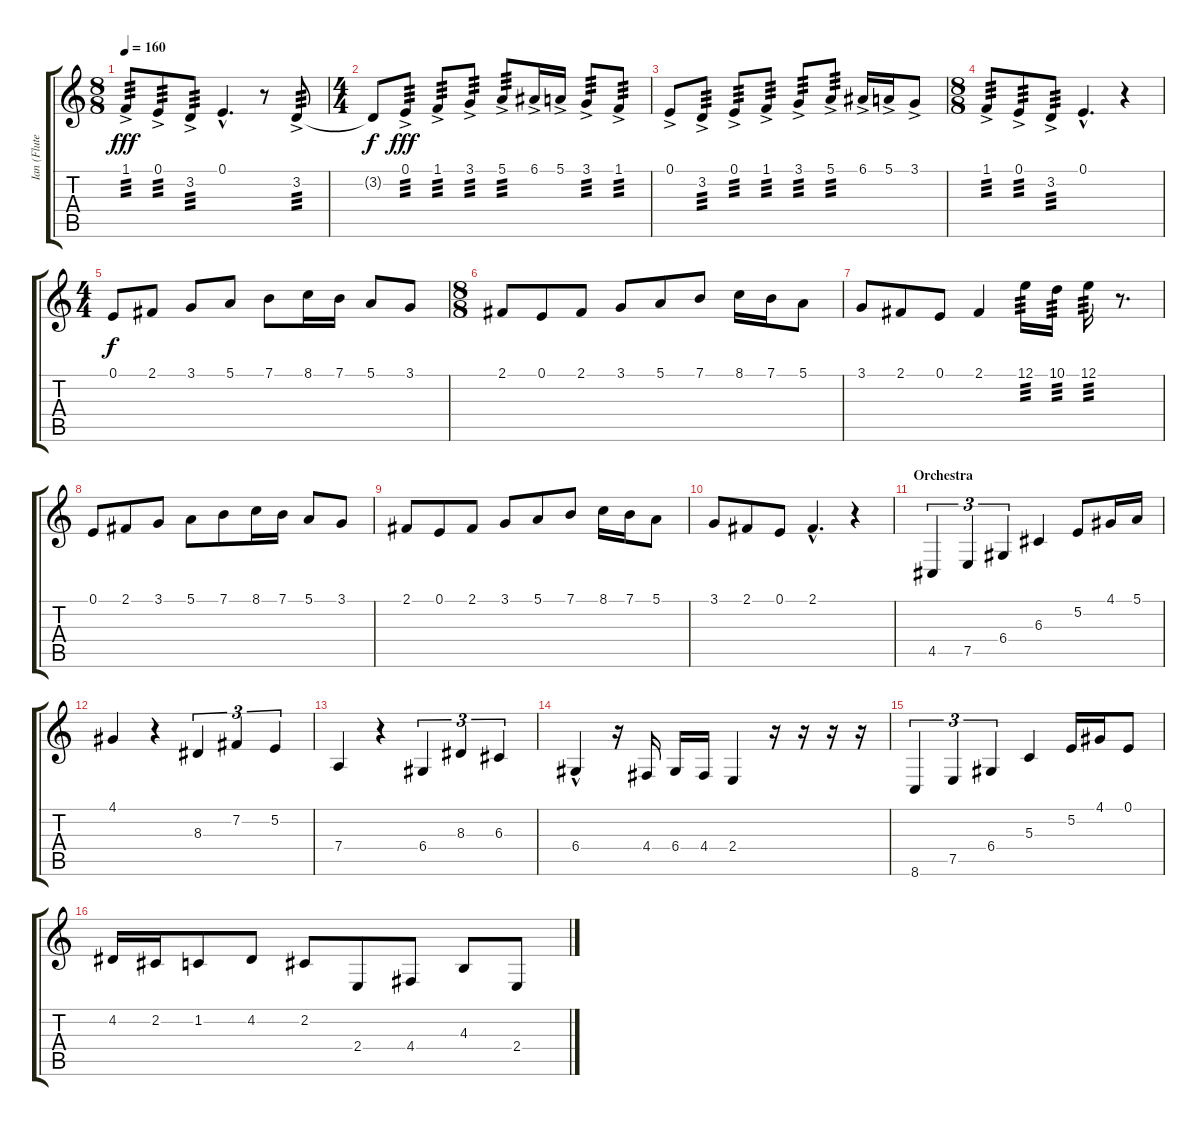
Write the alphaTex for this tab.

\track ("Ian (Flute) " "Ian (Flute") {instrument flute}
\staff {score tabs}
\tuning (E4 B3 G3 D3 A2 E2) {hide}
\ts (8 8)
\tempo 160
\clef g2
\ks c
1.1{ac}.8{tp 3 dy fff} 0.1{ac}.8{tp 3} 3.2{ac}.8{tp 3} 0.1{hac}.4{d} r.8 3.2{ac}.8{tp 3} |
\ts (4 4)
3.2{t}.8{dy f} 0.1{ac}.8{tp 3 dy fff} 1.1{ac}.8{tp 3} 3.1{ac}.8{tp 3} 5.1{ac}.8{tp 3} 6.1{ac}.16 5.1{ac}.16 3.1{ac}.8{tp 3} 1.1{ac}.8{tp 3} |
0.1{ac}.8 3.2{ac}.8{tp 3} 0.1{ac}.8{tp 3} 1.1{ac}.8{tp 3} 3.1{ac}.8{tp 3} 5.1{ac}.8{tp 3} 6.1{ac}.16 5.1{ac}.16 3.1{ac}.8 |
\ts (8 8)
1.1{ac}.8{tp 3} 0.1{ac}.8{tp 3} 3.2{ac}.8{tp 3} 0.1{hac}.4{d} r.4 |
\ts (4 4)
0.1.8{dy f} 2.1.8 3.1.8 5.1.8 7.1.8 8.1.16 7.1.16 5.1.8 3.1.8 |
\ts (8 8)
2.1.8 0.1.8 2.1.8 3.1.8 5.1.8 7.1.8 8.1.16 7.1.16 5.1.8 |
3.1.8 2.1.8 0.1.8 2.1.4 12.1.16{tp 3 volume 9} 10.1.16{tp 3} 12.1.16{tp 3} r.8{d} |
0.1.8{volume 15} 2.1.8 3.1.8 5.1.8 7.1.8 8.1.16 7.1.16 5.1.8 3.1.8 |
2.1.8 0.1.8 2.1.8 3.1.8 5.1.8 7.1.8 8.1.16 7.1.16 5.1.8 |
3.1.8 2.1.8 0.1.8 2.1{hac}.4{d} r.4 |
\section ("" "Orchestra")
4.5.4{tu (3 2)} 7.5.4{tu (3 2)} 6.4.4{tu (3 2)} 6.3.4 5.2.8 4.1.16 5.1.16 |
4.1.4 r.4 8.3.4{tu (3 2)} 7.2.4{tu (3 2)} 5.2.4{tu (3 2)} |
7.4.4 r.4 6.4.4{tu (3 2)} 8.3.4{tu (3 2)} 6.3.4{tu (3 2)} |
6.4{hac}.4 r.16 4.4.16 6.4.16 4.4.16 2.4.4 r.16 r.16 r.16 r.16 |
8.6.4{tu (3 2)} 7.5.4{tu (3 2)} 6.4.4{tu (3 2)} 5.3.4 5.2.16 4.1.16 0.1.8 |
4.2.16 2.2.16 1.2.8 4.2.8 2.2.8 2.4.8 4.4.8 4.3.8 2.4.8
